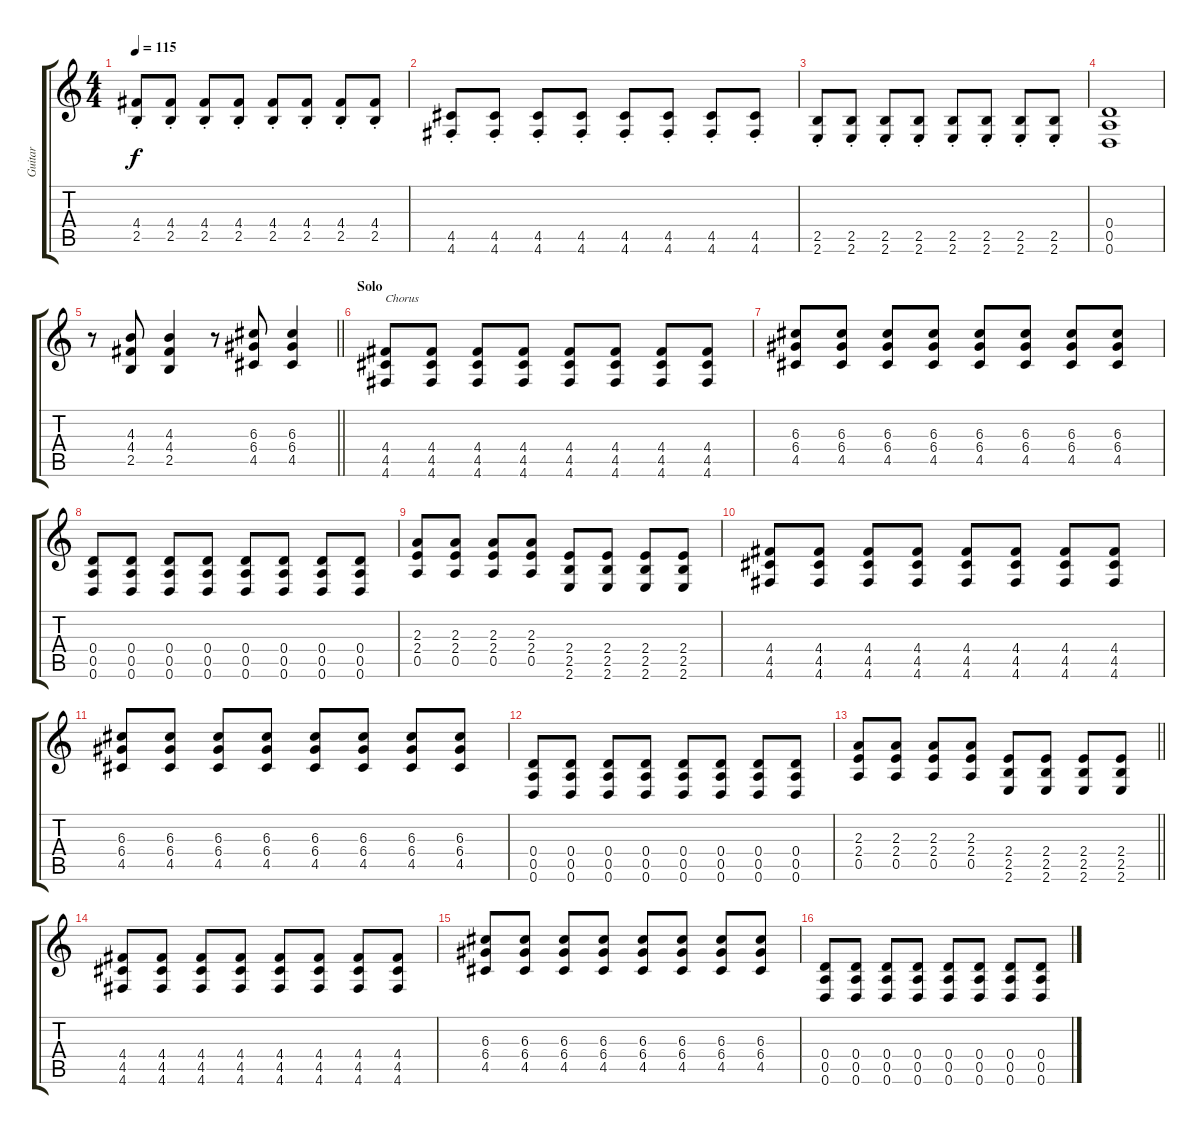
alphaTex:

\track ("Guitar " "Guitar ") {instrument overdrivenguitar}
\staff {score tabs}
\tuning (E4 B3 G3 D3 A2 D2) {hide}
\ts (4 4)
\tempo 115
\clef g2
\ks c
(4.4{st} 2.5{st}).8{dy f} (4.4{st} 2.5{st}).8 (4.4{st} 2.5{st}).8 (4.4{st} 2.5{st}).8 (4.4{st} 2.5{st}).8 (4.4{st} 2.5{st}).8 (4.4{st} 2.5{st}).8 (4.4{st} 2.5{st}).8 |
(4.5{st} 4.6{st}).8 (4.5{st} 4.6{st}).8 (4.5{st} 4.6{st}).8 (4.5{st} 4.6{st}).8 (4.5{st} 4.6{st}).8 (4.5{st} 4.6{st}).8 (4.5{st} 4.6{st}).8 (4.5{st} 4.6{st}).8 |
(2.5{st} 2.6{st}).8 (2.5{st} 2.6{st}).8 (2.5{st} 2.6{st}).8 (2.5{st} 2.6{st}).8 (2.5{st} 2.6{st}).8 (2.5{st} 2.6{st}).8 (2.5{st} 2.6{st}).8 (2.5{st} 2.6{st}).8 |
(0.4 0.5 0.6).1 |
\barLineRight lightlight
r.8 (4.3 4.4 2.5).8 (4.3 4.4 2.5).4 r.8 (6.3 6.4 4.5).8 (6.3 6.4 4.5).4 |
\section ("" "Solo")
(4.4 4.5 4.6).8{txt "Chorus"} (4.4 4.5 4.6).8 (4.4 4.5 4.6).8 (4.4 4.5 4.6).8 (4.4 4.5 4.6).8 (4.4 4.5 4.6).8 (4.4 4.5 4.6).8 (4.4 4.5 4.6).8 |
(6.3 6.4 4.5).8 (6.3 6.4 4.5).8 (6.3 6.4 4.5).8 (6.3 6.4 4.5).8 (6.3 6.4 4.5).8 (6.3 6.4 4.5).8 (6.3 6.4 4.5).8 (6.3 6.4 4.5).8 |
(0.4 0.5 0.6).8 (0.4 0.5 0.6).8 (0.4 0.5 0.6).8 (0.4 0.5 0.6).8 (0.4 0.5 0.6).8 (0.4 0.5 0.6).8 (0.4 0.5 0.6).8 (0.4 0.5 0.6).8 |
(2.3 2.4 0.5).8 (2.3 2.4 0.5).8 (2.3 2.4 0.5).8 (2.3 2.4 0.5).8 (2.4 2.5 2.6).8 (2.4 2.5 2.6).8 (2.4 2.5 2.6).8 (2.4 2.5 2.6).8 |
(4.4 4.5 4.6).8 (4.4 4.5 4.6).8 (4.4 4.5 4.6).8 (4.4 4.5 4.6).8 (4.4 4.5 4.6).8 (4.4 4.5 4.6).8 (4.4 4.5 4.6).8 (4.4 4.5 4.6).8 |
(6.3 6.4 4.5).8 (6.3 6.4 4.5).8 (6.3 6.4 4.5).8 (6.3 6.4 4.5).8 (6.3 6.4 4.5).8 (6.3 6.4 4.5).8 (6.3 6.4 4.5).8 (6.3 6.4 4.5).8 |
(0.4 0.5 0.6).8 (0.4 0.5 0.6).8 (0.4 0.5 0.6).8 (0.4 0.5 0.6).8 (0.4 0.5 0.6).8 (0.4 0.5 0.6).8 (0.4 0.5 0.6).8 (0.4 0.5 0.6).8 |
\barLineRight lightlight
(2.3 2.4 0.5).8 (2.3 2.4 0.5).8 (2.3 2.4 0.5).8 (2.3 2.4 0.5).8 (2.4 2.5 2.6).8 (2.4 2.5 2.6).8 (2.4 2.5 2.6).8 (2.4 2.5 2.6).8 |
(4.4 4.5 4.6).8 (4.4 4.5 4.6).8 (4.4 4.5 4.6).8 (4.4 4.5 4.6).8 (4.4 4.5 4.6).8 (4.4 4.5 4.6).8 (4.4 4.5 4.6).8 (4.4 4.5 4.6).8 |
(6.3 6.4 4.5).8 (6.3 6.4 4.5).8 (6.3 6.4 4.5).8 (6.3 6.4 4.5).8 (6.3 6.4 4.5).8 (6.3 6.4 4.5).8 (6.3 6.4 4.5).8 (6.3 6.4 4.5).8 |
(0.4 0.5 0.6).8 (0.4 0.5 0.6).8 (0.4 0.5 0.6).8 (0.4 0.5 0.6).8 (0.4 0.5 0.6).8 (0.4 0.5 0.6).8 (0.4 0.5 0.6).8 (0.4 0.5 0.6).8
